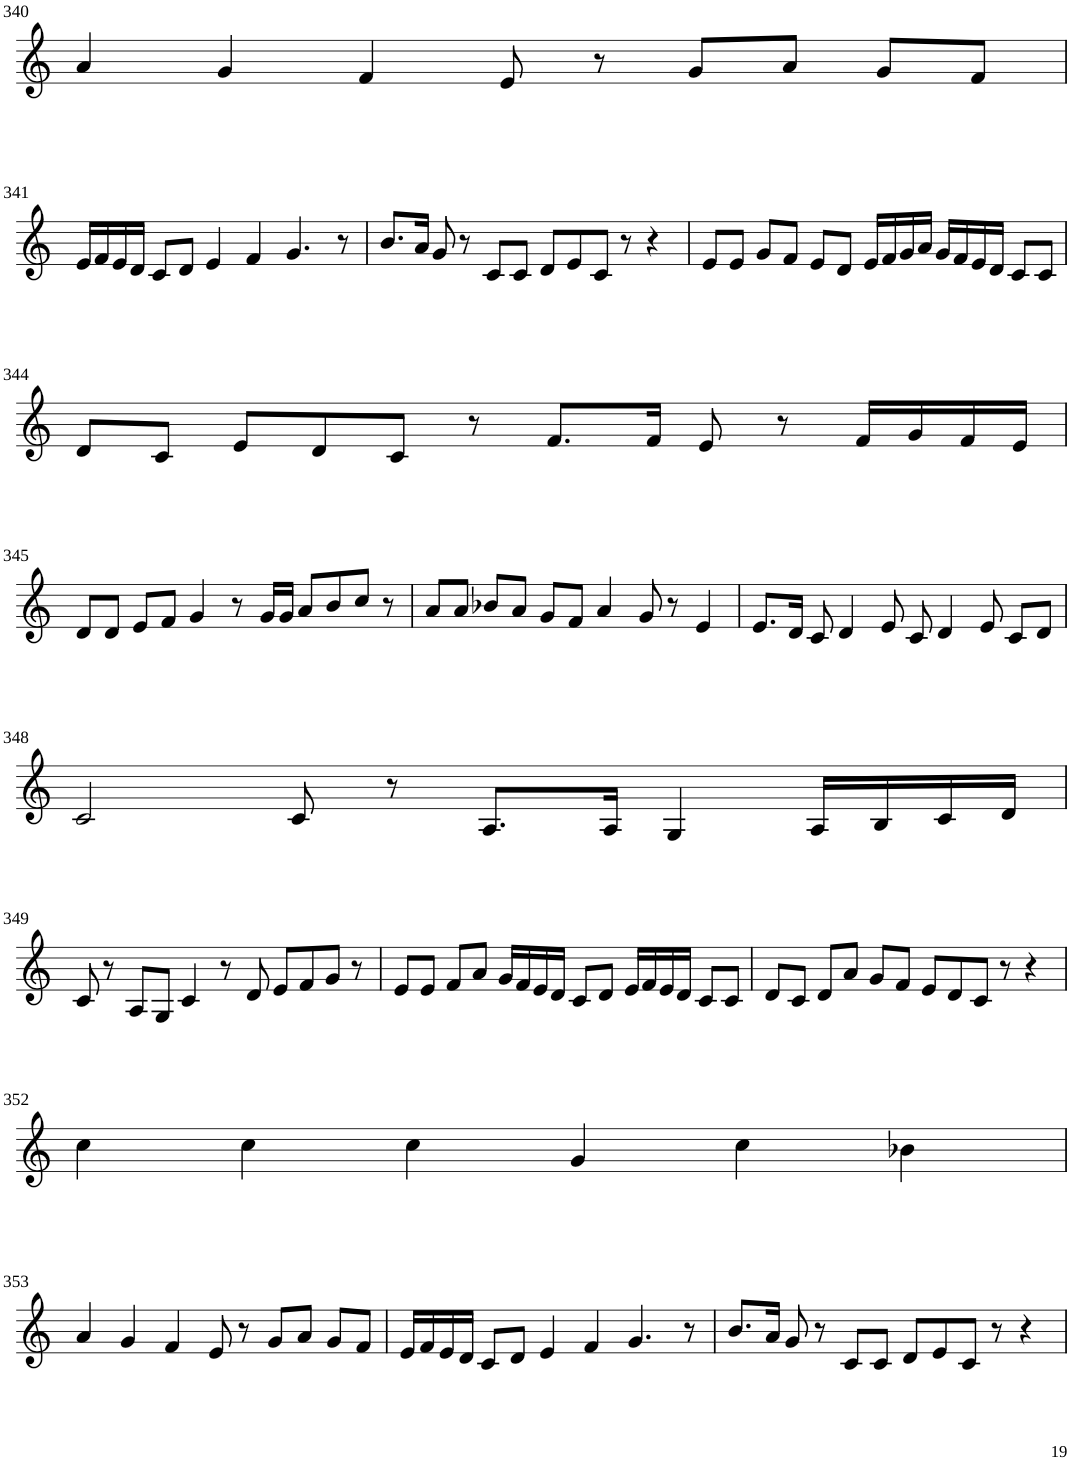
**kern
*part1
*staff1
*I"Violin
!!LO:PB:g=z
*clefG2
*k[]
*M6/4
=340
4a/
4g/
4f/
8e/
8r
8g/L
8a/J
8g/L
8f/J
!!LO:LB:g=z
=341
16e/LL
16f/
16e/
16d/JJ
8c/L
8d/J
4e/
4f/
4.g/
8r
=342
8.b/L
16a/Jk
8g/
8r
8c/L
8c/J
8d/L
8e/
8c/J
8r
4r
=343
8e/L
8e/J
8g/L
8f/J
8e/L
8d/J
16e/LL
16f/
16g/
16a/JJ
16g/LL
16f/
16e/
16d/JJ
8c/L
8c/J
!!LO:LB:g=z
=344
8d/L
8c/J
8e/L
8d/
8c/J
8r
8.f/L
16f/Jk
8e/
8r
16f/LL
16g/
16f/
16e/JJ
!!LO:LB:g=z
=345
8d/L
8d/J
8e/L
8f/J
4g/
8r
16g/LL
16g/JJ
8a/L
8b/
8cc/J
8r
=346
8a/L
8a/J
8b-X/L
8a/J
8g/L
8f/J
4a/
8g/
8r
4e/
=347
8.e/L
16d/Jk
8c/
4d/
8e/
8c/
4d/
8e/
8c/L
8d/J
!!LO:LB:g=z
=348
2c/
8c/
8r
8.A/L
16A/Jk
4G/
16A/LL
16B/
16c/
16d/JJ
!!LO:LB:g=z
=349
8c/
8r
8A/L
8G/J
4c/
8r
8d/
8e/L
8f/
8g/J
8r
=350
8e/L
8e/J
8f/L
8a/J
16g/LL
16f/
16e/
16d/JJ
8c/L
8d/J
16e/LL
16f/
16e/
16d/JJ
8c/L
8c/J
=351
8d/L
8c/J
8d/L
8a/J
8g/L
8f/J
8e/L
8d/
8c/J
8r
4r
!!LO:LB:g=z
=352
4cc\
4cc\
4cc\
4g/
4cc\
4b-X\
!!LO:LB:g=z
=353
4a/
4g/
4f/
8e/
8r
8g/L
8a/J
8g/L
8f/J
=354
16e/LL
16f/
16e/
16d/JJ
8c/L
8d/J
4e/
4f/
4.g/
8r
=355
8.b/L
16a/Jk
8g/
8r
8c/L
8c/J
8d/L
8e/
8c/J
8r
4r
=
*-
